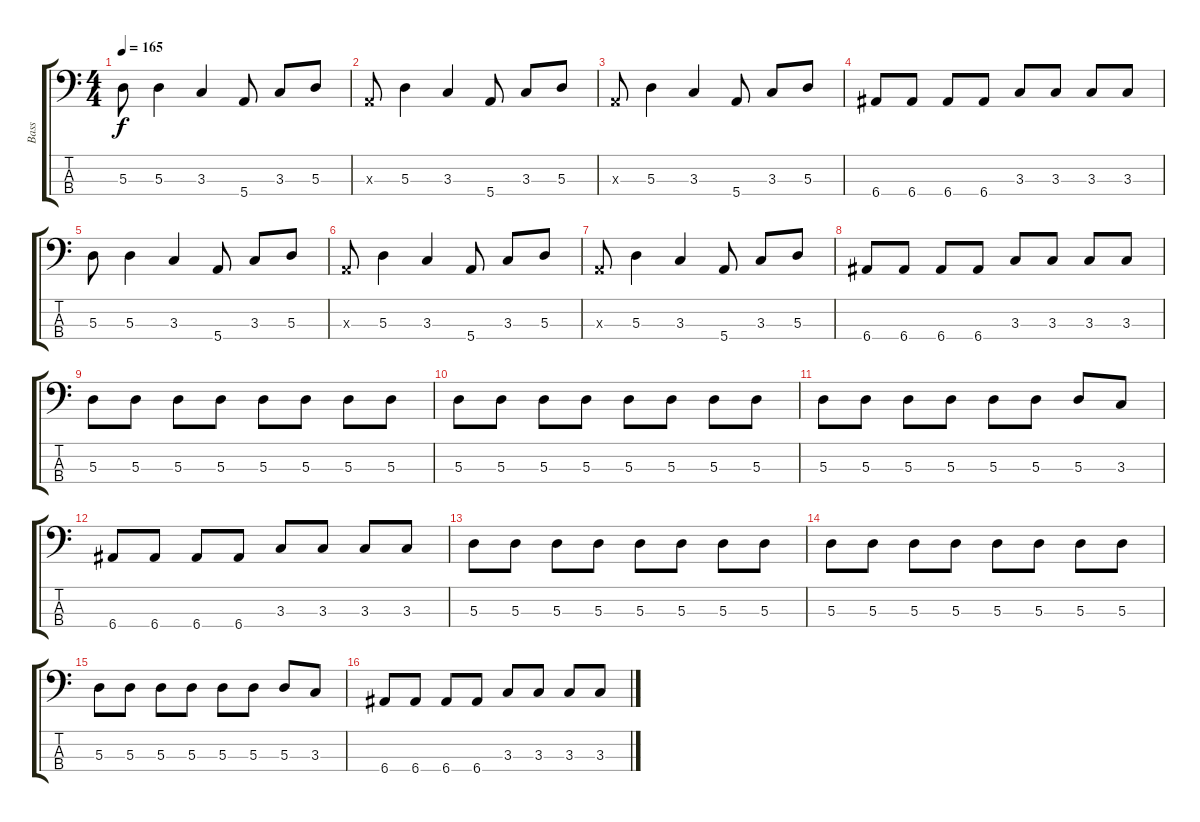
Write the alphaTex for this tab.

\track ("Bass" "Bass") {instrument electricbassfinger}
\staff {score tabs}
\tuning (G2 D2 A1 E1) {hide}
\ts (4 4)
\tempo 165
\clef f4
\ks c
5.3.8{dy f} 5.3.4 3.3.4 5.4.8 3.3.8 5.3.8 |
0.3{x}.8 5.3.4 3.3.4 5.4.8 3.3.8 5.3.8 |
0.3{x}.8 5.3.4 3.3.4 5.4.8 3.3.8 5.3.8 |
6.4.8 6.4.8 6.4.8 6.4.8 3.3.8 3.3.8 3.3.8 3.3.8 |
5.3.8 5.3.4 3.3.4 5.4.8 3.3.8 5.3.8 |
0.3{x}.8 5.3.4 3.3.4 5.4.8 3.3.8 5.3.8 |
0.3{x}.8 5.3.4 3.3.4 5.4.8 3.3.8 5.3.8 |
6.4.8 6.4.8 6.4.8 6.4.8 3.3.8 3.3.8 3.3.8 3.3.8 |
5.3.8 5.3.8 5.3.8 5.3.8 5.3.8 5.3.8 5.3.8 5.3.8 |
5.3.8 5.3.8 5.3.8 5.3.8 5.3.8 5.3.8 5.3.8 5.3.8 |
5.3.8 5.3.8 5.3.8 5.3.8 5.3.8 5.3.8 5.3.8 3.3.8 |
6.4.8 6.4.8 6.4.8 6.4.8 3.3.8 3.3.8 3.3.8 3.3.8 |
5.3.8 5.3.8 5.3.8 5.3.8 5.3.8 5.3.8 5.3.8 5.3.8 |
5.3.8 5.3.8 5.3.8 5.3.8 5.3.8 5.3.8 5.3.8 5.3.8 |
5.3.8 5.3.8 5.3.8 5.3.8 5.3.8 5.3.8 5.3.8 3.3.8 |
6.4.8 6.4.8 6.4.8 6.4.8 3.3.8 3.3.8 3.3.8 3.3.8
